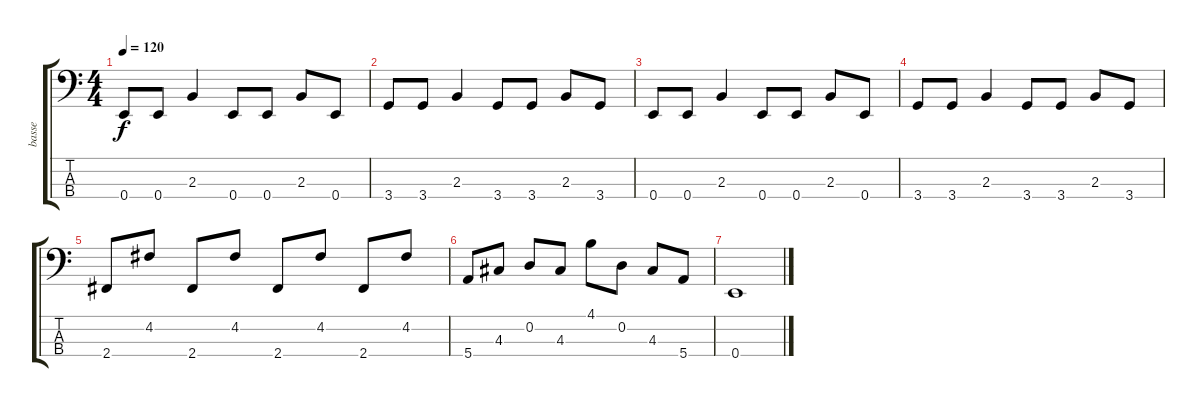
\track ("basse" "basse") {instrument electricbassfinger}
\staff {score tabs}
\tuning (G2 D2 A1 E1) {hide}
\ts (4 4)
\tempo 120
\clef f4
\ks c
0.4.8{dy f} 0.4.8 2.3.4 0.4.8 0.4.8 2.3.8 0.4.8 |
3.4.8 3.4.8 2.3.4 3.4.8 3.4.8 2.3.8 3.4.8 |
0.4.8 0.4.8 2.3.4 0.4.8 0.4.8 2.3.8 0.4.8 |
3.4.8 3.4.8 2.3.4 3.4.8 3.4.8 2.3.8 3.4.8 |
2.4.8 4.2.8 2.4.8 4.2.8 2.4.8 4.2.8 2.4.8 4.2.8 |
5.4.8 4.3.8 0.2.8 4.3.8 4.1.8 0.2.8 4.3.8 5.4.8 |
0.4.1
